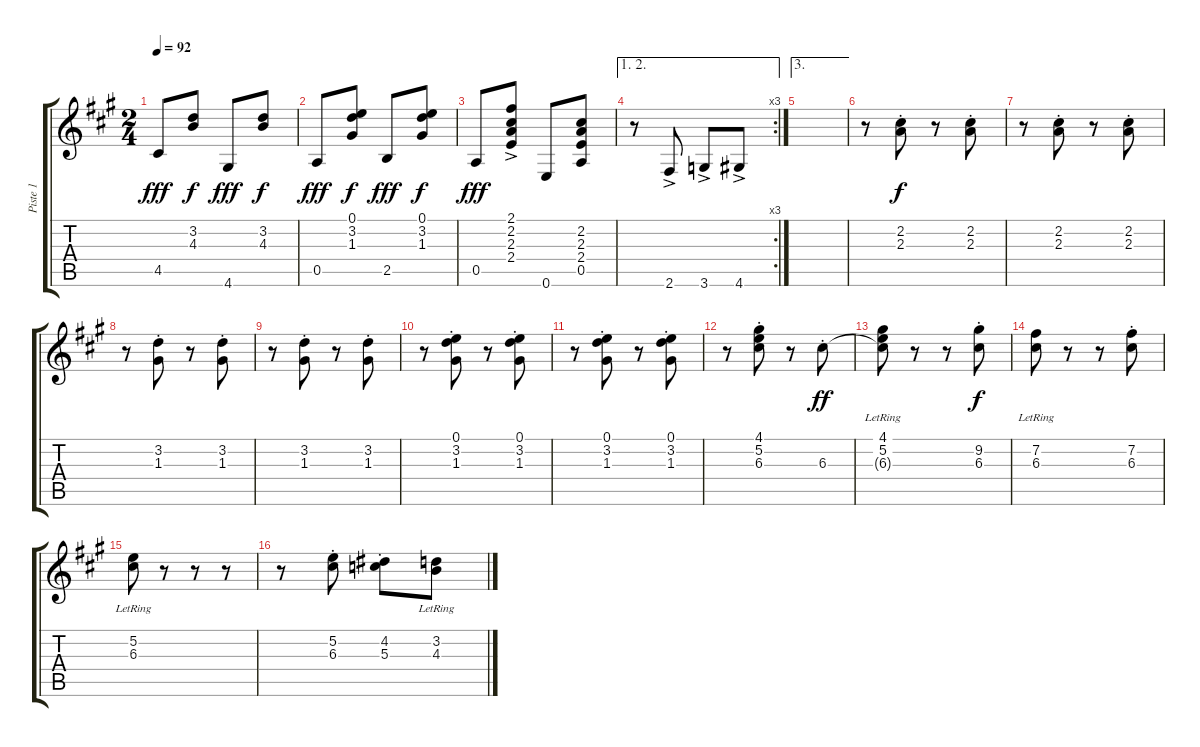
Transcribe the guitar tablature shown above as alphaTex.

\track ("Piste 1" "Piste 1") {instrument acousticguitarnylon}
\staff {score tabs}
\tuning (E4 B3 G3 D3 A2 E2) {hide}
\ts (2 4)
\tempo 92
\clef g2
\ks a
4.5.8{dy fff} (3.2 4.3).8{dy f} 4.6.8{dy fff} (3.2 4.3).8{dy f} |
0.5.8{dy fff} (0.1 3.2 1.3).8{dy f} 2.5.8{dy fff} (0.1 3.2 1.3).8{dy f} |
0.5.8{dy fff} (2.1 2.2 2.3 2.4{ac}).8 0.6.8 (2.2 2.3 2.4 0.5).8 |
\ae (1 2)
\rc 3
r.8 2.6{ac}.8 3.6{ac}.8 4.6{ac}.8 |
\ae 3
|
r.8 (2.2{st} 2.3{st}).8{dy f} r.8 (2.2{st} 2.3{st}).8 |
r.8 (2.2{st} 2.3{st}).8 r.8 (2.2{st} 2.3{st}).8 |
r.8 (3.2{st} 1.3{st}).8 r.8 (3.2{st} 1.3{st}).8 |
r.8 (3.2{st} 1.3{st}).8 r.8 (3.2{st} 1.3{st}).8 |
r.8 (0.1{st} 3.2{st} 1.3{st}).8 r.8 (0.1{st} 3.2{st} 1.3{st}).8 |
r.8 (0.1{st} 3.2{st} 1.3{st}).8 r.8 (0.1{st} 3.2{st} 1.3{st}).8 |
r.8 (4.1{st} 5.2{st} 6.3{st}).8 r.8 6.3{st}.8{dy ff} |
(4.1{lr} 5.2{lr} 6.3{t}).8 r.8 r.8 (9.2{st} 6.3{st}).8{dy f} |
(7.2{lr} 6.3{lr}).8 r.8 r.8 (7.2{st} 6.3{st}).8 |
(5.2{lr} 6.3{lr}).8 r.8 r.8 r.8 |
r.8 (5.2{st} 6.3{st}).8 (4.2{st} 5.3{st}).8 (3.2{lr} 4.3{lr}).8
